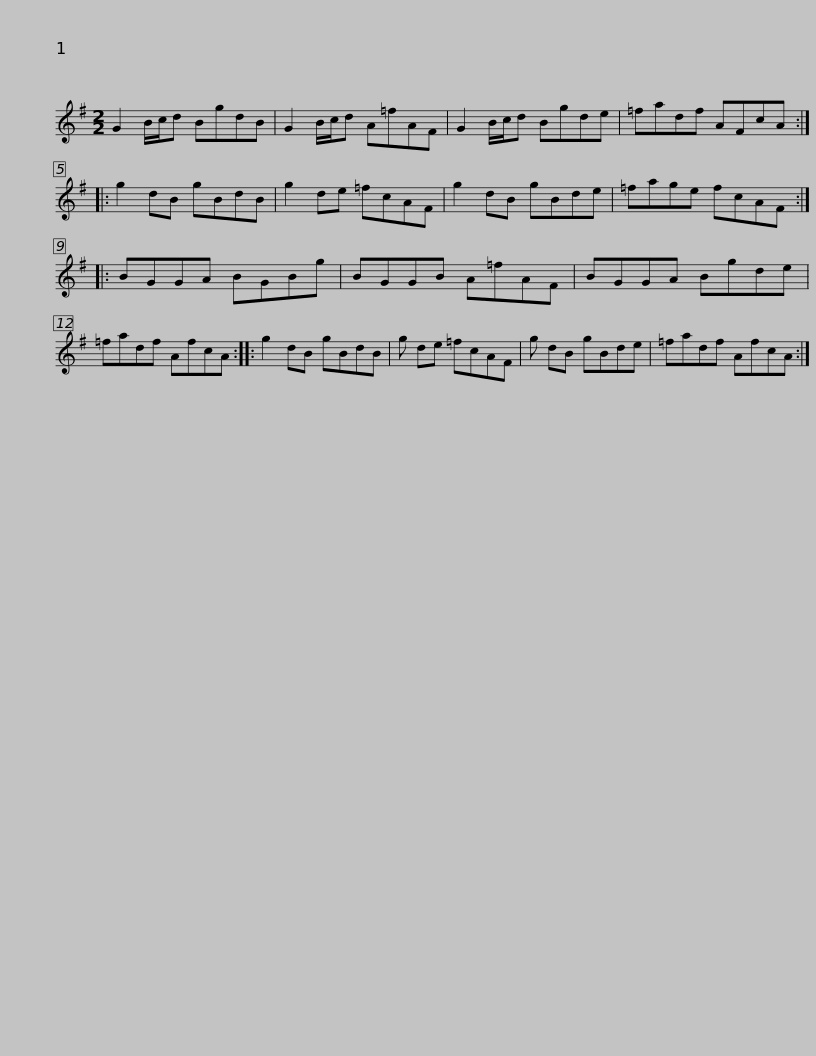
X:1
L:1/8
M:2/2
I:linebreak $
K:G
V:1 treble
V:1
 G2 B/c/d BgdB | G2 B/c/d A=fAF | G2 B/c/d Bgde | =fadf AFcA :: g2 dB gBdB |$ %5
 g2 de =fcAF | g2 dB gBde | =fage fcAF :: BGGA BGBg | BGGB A=fAF |$ %10
 BGGA Bgde | =fadf AfcA :: g2 dB gBdB | g de =fcAF | g dB gBde |$ %15
 =fadf AfcA :| %16
